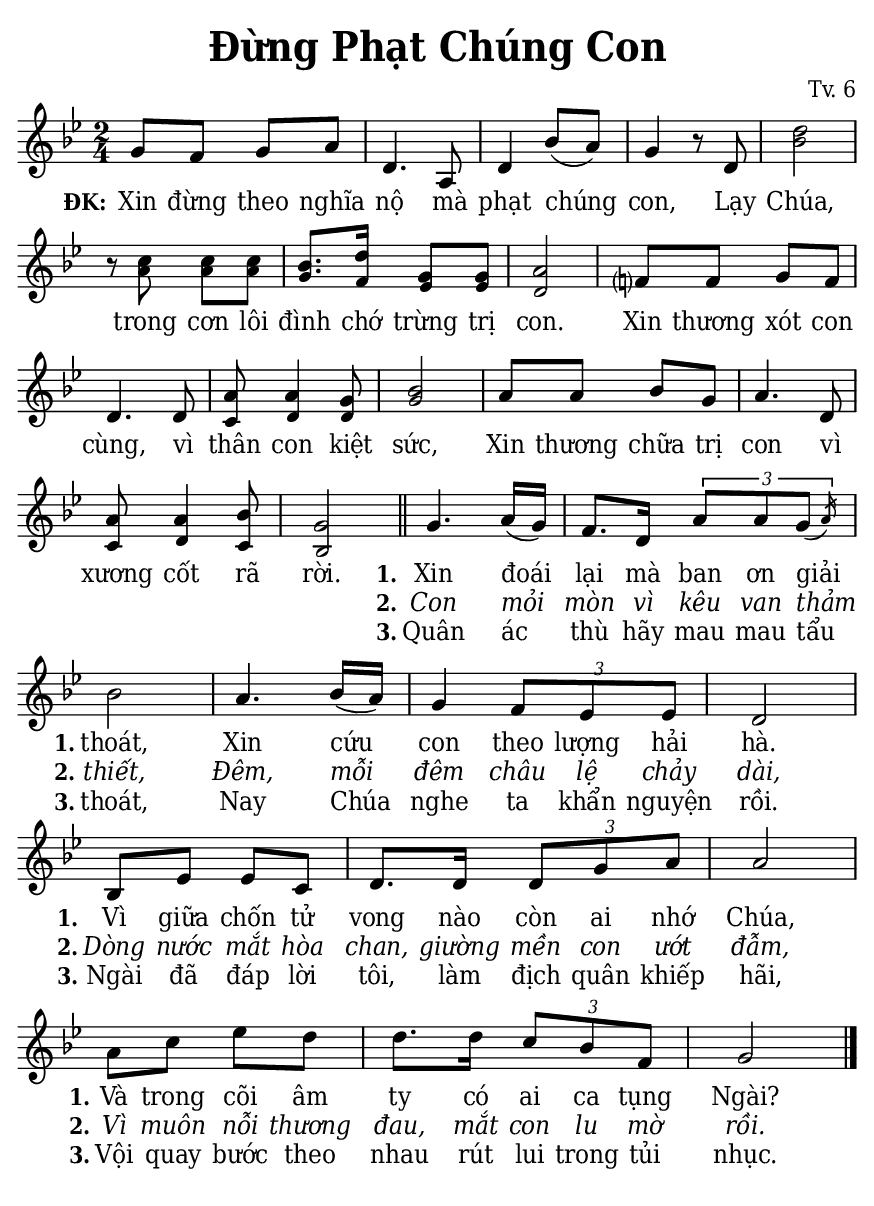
% Cài đặt chung\
\version "2.22.1"
\include "english.ly"

\header {
  title = \markup { \fontsize #1 "Đừng Phạt Chúng Con" }
  composer = "Tv. 6"
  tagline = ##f
}

% Nhạc phiên khúc
nhacPhienKhucSop = \relative c'' {
  <> \tweak extra-offset #'(-6.5 . -2.5) _\markup { \bold "ĐK:" }
  g8 f g a |
  d,4. a8 |
  d4 bf'8 (a) |
  g4 r8 d |
  d'2 |
  r8 c c c |
  bf8. d16 g,8 g |
  a2 |
  f!?8 f g f |
  d4. d8 |
  a' a4 g8 |
  bf2 |
  a8 a bf g |
  a4. d,8 |
  a' a4 bf8 |
  g2 \bar "||"
  
  g4. a16 (g) |
  f8. d16 \tuplet 3/2 { a'8 a
  \afterGrace g8 ({
    \override Flag.stroke-style = #"grace"
    a16)} }
  \revert Flag.stroke-style

  bf2 |
  a4. bf16 (a) |
  g4 \tuplet 3/2 { f8 ef ef } |
  d2 |
  bf8 ef ef c |
  d8. d16 \tuplet 3/2 { d8 g a } |
  a2 |
  a8 c ef d |
  d8. d16 \tuplet 3/2 { c8 bf f } |
  g2 \bar "|."
}

nhacPhienKhucAlto = \relative c'' {
  g8 f g a |
  d,4. a8 |
  d4 bf'8 (a) |
  g4 r8 d |
  bf'2 |
  r8 a a a |
  g8. f16 ef8 ef |
  d2 |
  f!?8 f g f |
  d4. d8 |
  c d4 d8 |
  g2 |
  a8 a bf g |
  a4. d,8 |
  c d4 c8 |
  bf2
  
  R2*9
}

% Lời phiên khúc
loiPhienKhucSop = \lyrics {
  %\set stanza = "ĐK:"
  Xin đừng theo nghĩa nộ mà phạt chúng con,
  Lạy Chúa, trong cơn lôi đình chớ trừng trị con.
  Xin thương xót con cùng, vì thân con kiệt sức,
  Xin thương chữa trị con vì xương cốt rã rời.
  <<
    {
      \set stanza = "1."
      Xin đoái lại mà ban ơn giải thoát,
      Xin cứu con theo lượng hải hà.
      Vì giữa chốn tử vong nào còn ai nhớ Chúa,
      Và trong cõi âm ty có ai ca tụng Ngài?
    }
    \new Lyrics {
	    \set associatedVoice = "beSop"
	    \set stanza = "2."
      \override Lyrics.LyricText.font-shape = #'italic
	    Con mỏi mòn vì kêu van thảm thiết,
	    Đêm, mỗi đêm châu lệ chảy dài,
	    Dòng nước mắt hòa chan,
	    giường mền con ướt đẫm,
	    Vì muôn nỗi thương đau, mắt con lu mờ rồi.
    }
    \new Lyrics {
	    \set associatedVoice = "beSop"
	    \set stanza = "3."
	    Quân ác thù hãy mau mau tẩu thoát,
	    Nay Chúa nghe ta khẩn nguyện rồi.
	    Ngài đã đáp lời tôi,
	    làm địch quân khiếp hãi,
	    Vội quay bước theo nhau rút lui trong tủi nhục.
    }
  >>
}

% Dàn trang
\paper {
  #(set-paper-size "a5")
  top-margin = 3\mm
  bottom-margin = 3\mm
  left-margin = 3\mm
  right-margin = 3\mm
  indent = #0
  #(define fonts
	 (make-pango-font-tree "Deja Vu Serif Condensed"
	 		       "Deja Vu Serif Condensed"
			       "Deja Vu Serif Condensed"
			       (/ 20 20)))
  print-page-number = ##f
  %page-count = #1
}

TongNhip = {
  \key bf \major \time 2/4
  \set Timing.beamExceptions = #'()
  \set Timing.baseMoment = #(ly:make-moment 1/4)
}

% mã nguồn cho những chức năng chưa hỗ trợ trong phiên bản lilypond hiện tại
% cung cấp bởi cộng đồng lilypond khi gửi email đến lilypond-user@gnu.org
% Đổi kích thước nốt cho bè phụ
notBePhu =
#(define-music-function (font-size music) (number? ly:music?)
   (for-some-music
     (lambda (m)
       (if (music-is-of-type? m 'rhythmic-event)
           (begin
             (set! (ly:music-property m 'tweaks)
                   (cons `(font-size . ,font-size)
                         (ly:music-property m 'tweaks)))
             #t)
           #f))
     music)
   music)

% in số phiên khúc trên mỗi dòng
#(define (add-grob-definition grob-name grob-entry)
    (set! all-grob-descriptions
          (cons ((@@ (lily) completize-grob-entry)
                 (cons grob-name grob-entry))
                all-grob-descriptions)))

#(add-grob-definition
   'StanzaNumberSpanner
   `((direction . ,LEFT)
     (font-series . bold)
     (padding . 0.5)
     (side-axis . ,X)
     (stencil . ,ly:text-interface::print)
     (X-offset . ,ly:side-position-interface::x-aligned-side)
     (Y-extent . ,grob::always-Y-extent-from-stencil)
     (meta . ((class . Spanner)
              (interfaces . (font-interface
                             side-position-interface
                             stanza-number-interface
                             text-interface))))))

\layout {
  \context {
    \Global
    \grobdescriptions #all-grob-descriptions
  }
  \context {
    \Score
    \remove Stanza_number_align_engraver
    \consists
      #(lambda (context)
         (let ((texts '())
               (syllables '()))
           (make-engraver
            (acknowledgers
             ((stanza-number-interface engraver grob source-engraver)
                (set! texts (cons grob texts)))
             ((lyric-syllable-interface engraver grob source-engraver)
                (set! syllables (cons grob syllables))))
            ((stop-translation-timestep engraver)
               (for-each
                (lambda (text)
                  (for-each
                   (lambda (syllable)

                     (ly:pointer-group-interface::add-grob text 'side-support-elements syllable))

                   syllables))
                texts)
               (set! syllables '())))))
  }
  \context {
    \Lyrics
    \remove Stanza_number_engraver
    \consists
      #(lambda (context)
         (let ((text #f))
           (make-engraver
            ((process-music engraver)
               (if (not text)
                   (let ((stanza (ly:context-property context 'stanza #f)))
                     (if stanza
                         (begin

                           (set! text (ly:engraver-make-grob engraver 'StanzaNumberSpanner '()))                            (let ((column (ly:context-property context 'currentCommandColumn)))

                             (ly:grob-set-property! text 'text stanza)
                             (ly:spanner-set-bound! text LEFT column)))))))
            ((finalize engraver)
               (if text

                   (let ((column (ly:context-property context 'currentCommandColumn)))

                     (ly:spanner-set-bound! text RIGHT column)))))))
    \override StanzaNumberSpanner.horizon-padding = 10000
  }
}
% kết thúc mã nguồn

\score {
  \new ChoirStaff <<
    \new Staff \with {
        \consists "Merge_rests_engraver"
        printPartCombineTexts = ##f
      }
      <<
      \new Voice \TongNhip \partCombine 
        \nhacPhienKhucSop
        \notBePhu -1 { \nhacPhienKhucAlto }
      \new NullVoice = beSop \nhacPhienKhucSop
      \new Lyrics \lyricsto beSop \loiPhienKhucSop
      >>
  >>
  \layout {
    \override Lyrics.LyricSpace.minimum-distance = #1
    \override Score.BarNumber.break-visibility = ##(#f #f #f)
    \override Score.SpacingSpanner.uniform-stretching = ##t
  } 
}
